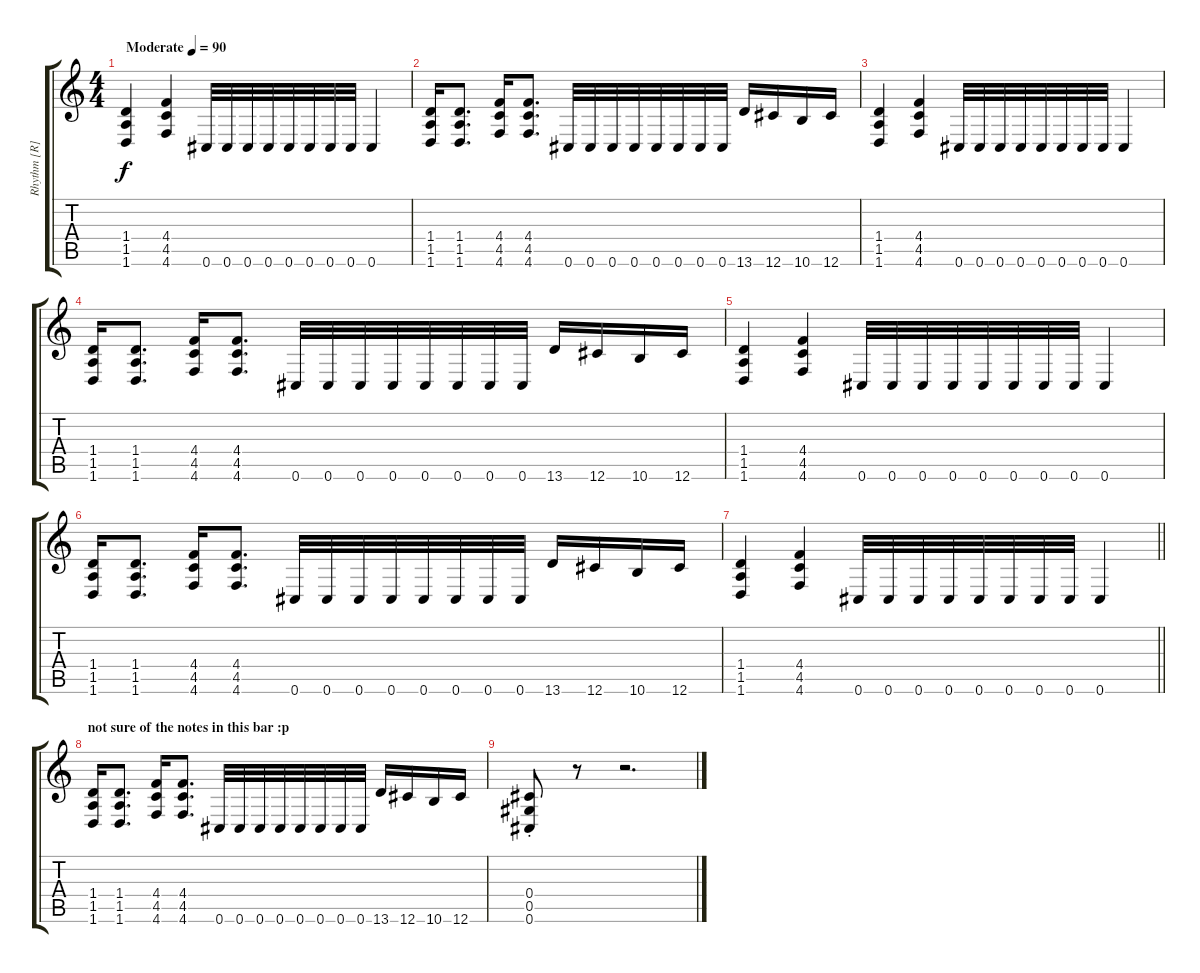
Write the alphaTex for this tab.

\track ("Rhythm [R]" "Rhythm [R]") {instrument distortionguitar}
\staff {score tabs}
\tuning (Eb4 Bb3 Gb3 Db3 Ab2 Db2) {hide}
\ts (4 4)
\tempo (90 "Moderate")
\clef g2
\ks c
(1.4 1.5 1.6).4{dy f instrument distortionguitar} (4.4 4.5 4.6).4 0.6.32 0.6.32 0.6.32 0.6.32 0.6.32 0.6.32 0.6.32 0.6.32 0.6.4 |
(1.4 1.5 1.6).16 (1.4 1.5 1.6).8{d} (4.4 4.5 4.6).16 (4.4 4.5 4.6).8{d} 0.6.32 0.6.32 0.6.32 0.6.32 0.6.32 0.6.32 0.6.32 0.6.32 13.6.16 12.6.16 10.6.16 12.6.16 |
(1.4 1.5 1.6).4 (4.4 4.5 4.6).4 0.6.32 0.6.32 0.6.32 0.6.32 0.6.32 0.6.32 0.6.32 0.6.32 0.6.4 |
(1.4 1.5 1.6).16 (1.4 1.5 1.6).8{d} (4.4 4.5 4.6).16 (4.4 4.5 4.6).8{d} 0.6.32 0.6.32 0.6.32 0.6.32 0.6.32 0.6.32 0.6.32 0.6.32 13.6.16 12.6.16 10.6.16 12.6.16 |
(1.4 1.5 1.6).4 (4.4 4.5 4.6).4 0.6.32 0.6.32 0.6.32 0.6.32 0.6.32 0.6.32 0.6.32 0.6.32 0.6.4 |
(1.4 1.5 1.6).16 (1.4 1.5 1.6).8{d} (4.4 4.5 4.6).16 (4.4 4.5 4.6).8{d} 0.6.32 0.6.32 0.6.32 0.6.32 0.6.32 0.6.32 0.6.32 0.6.32 13.6.16 12.6.16 10.6.16 12.6.16 |
\barLineRight lightlight
(1.4 1.5 1.6).4 (4.4 4.5 4.6).4 0.6.32 0.6.32 0.6.32 0.6.32 0.6.32 0.6.32 0.6.32 0.6.32 0.6.4 |
\section ("" "not sure of the notes in this bar :p")
(1.4 1.5 1.6).16 (1.4 1.5 1.6).8{d} (4.4 4.5 4.6).16 (4.4 4.5 4.6).8{d} 0.6.32 0.6.32 0.6.32 0.6.32 0.6.32 0.6.32 0.6.32 0.6.32 13.6.16 12.6.16 10.6.16 12.6.16 |
(0.4{st} 0.5 0.6).8 r.8 r.2{d}
